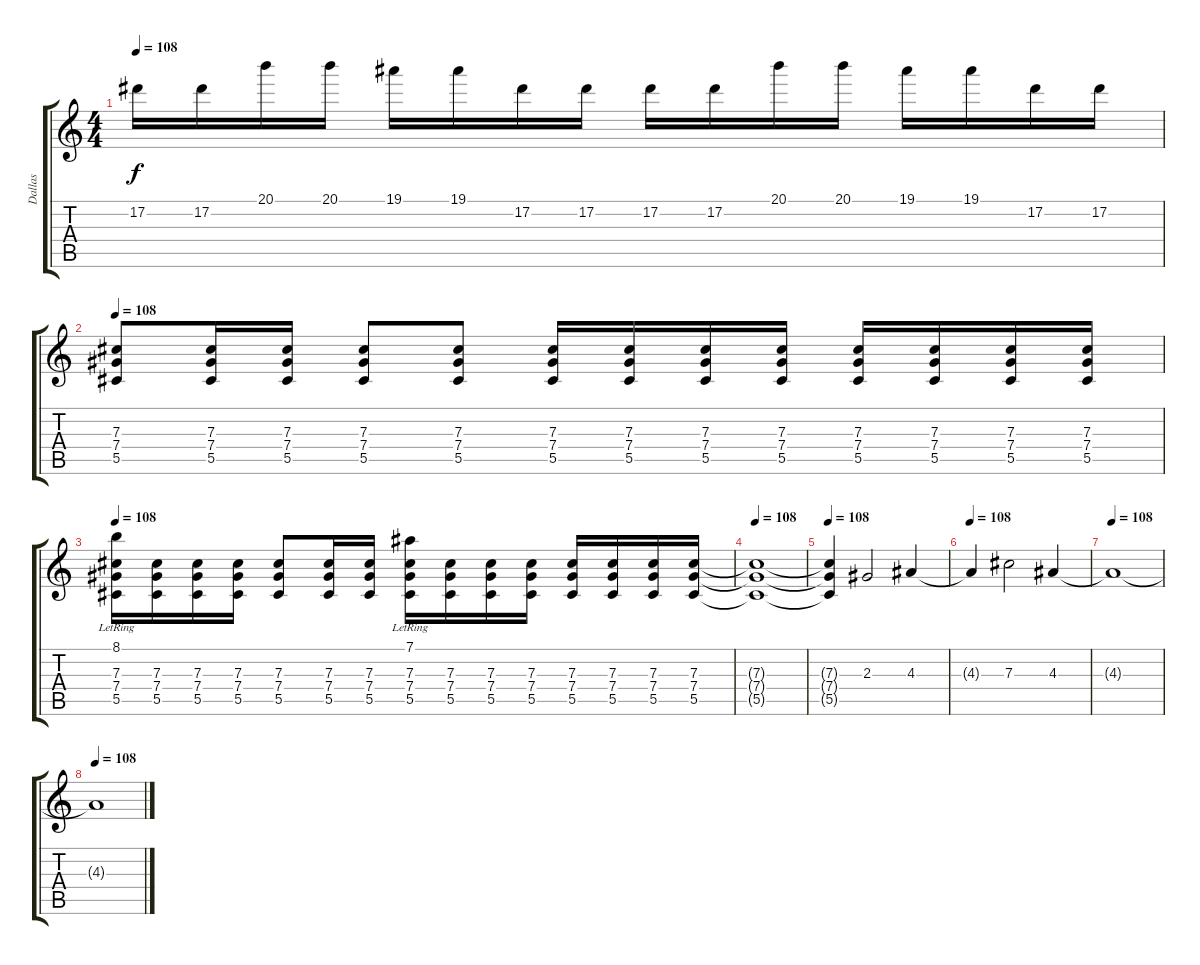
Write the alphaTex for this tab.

\track ("Dallas" "Dallas") {instrument overdrivenguitar}
\staff {score tabs}
\tuning (Eb4 Bb3 Gb3 Db3 Ab2 Eb2) {hide}
\ts (4 4)
\tempo 108
\clef g2
\ks c
17.2.16{dy f} 17.2.16 20.1.16 20.1.16 19.1.16 19.1.16 17.2.16 17.2.16 17.2.16 17.2.16 20.1.16 20.1.16 19.1.16 19.1.16 17.2.16 17.2.16 |
\tempo 108
(7.3 7.4 5.5).8 (7.3 7.4 5.5).16 (7.3 7.4 5.5).16 (7.3 7.4 5.5).8 (7.3 7.4 5.5).8 (7.3 7.4 5.5).16 (7.3 7.4 5.5).16 (7.3 7.4 5.5).16 (7.3 7.4 5.5).16 (7.3 7.4 5.5).16 (7.3 7.4 5.5).16 (7.3 7.4 5.5).16 (7.3 7.4 5.5).16 |
\tempo 108
(8.1{lr} 7.3 7.4 5.5).16 (7.3 7.4 5.5).16 (7.3 7.4 5.5).16 (7.3 7.4 5.5).16 (7.3 7.4 5.5).8 (7.3 7.4 5.5).16 (7.3 7.4 5.5).16 (7.1{lr} 7.3 7.4 5.5).16 (7.3 7.4 5.5).16 (7.3 7.4 5.5).16 (7.3 7.4 5.5).16 (7.3 7.4 5.5).16 (7.3 7.4 5.5).16 (7.3 7.4 5.5).16 (7.3 7.4 5.5).16 |
\tempo 108
(7.3{t} 7.4{t} 5.5{t}).1 |
\tempo 108
(7.3{t} 7.4{t} 5.5{t}).4 2.3.2 4.3.4 |
\tempo 108
4.3{t}.4 7.3.2 4.3.4 |
\tempo 108
4.3{t}.1 |
\tempo 108
4.3{t}.1
